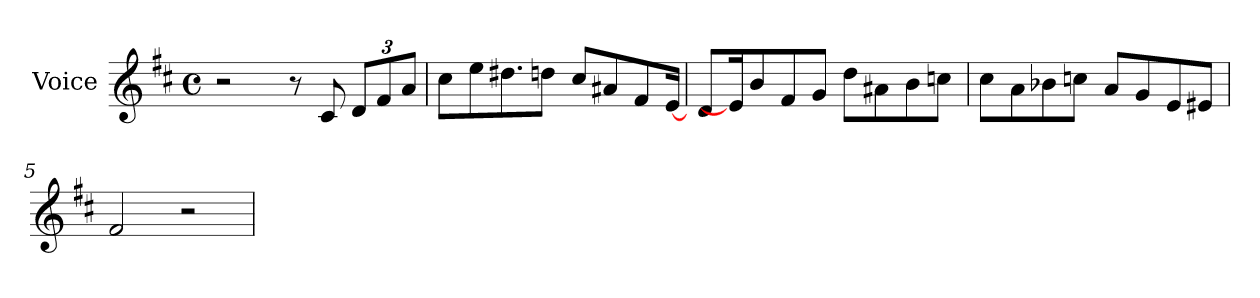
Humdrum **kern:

**kern
*part1
*staff1
*I"Voice
*I'Voice
*clefG2
*k[f#c#]
*M4/4
*met(c)
=1
2rcc
8r
8c#/
12d/L
12f#/
12a/J
=2
8cc#\L
8ee\
8.dd#X\
8ddn\J
8cc#/L
8a#X/
8f#/
[16e/J
=3
8d/L
16e/J]
8b/
8f#/
8g/J
8dd\L
8a#X\
8b\
8ccn\J
=4
8cc#\L
8a\
8b-X\
8ccn\J
8a/L
8g/
8e/
8e#X/J
=5
2f#/
2rcc
=
*-
